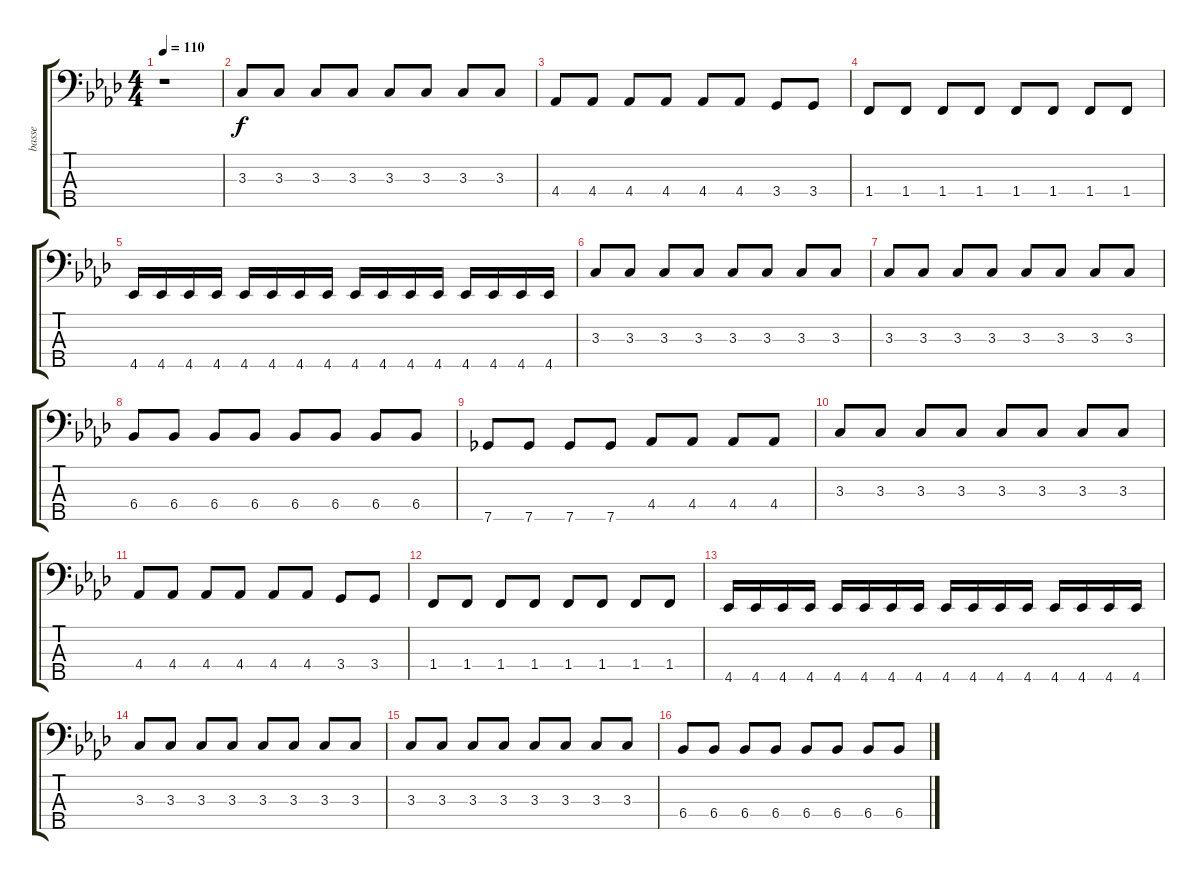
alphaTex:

\track ("basse" "basse") {instrument electricbasspick}
\staff {score tabs}
\tuning (G2 D2 A1 E1 B0) {hide}
\ts (4 4)
\tempo 110
\clef f4
\ks fminor
r.1{dy f} |
3.3.8 3.3.8 3.3.8 3.3.8 3.3.8 3.3.8 3.3.8 3.3.8 |
4.4.8 4.4.8 4.4.8 4.4.8 4.4.8 4.4.8 3.4.8 3.4.8 |
1.4.8 1.4.8 1.4.8 1.4.8 1.4.8 1.4.8 1.4.8 1.4.8 |
4.5.16 4.5.16 4.5.16 4.5.16 4.5.16 4.5.16 4.5.16 4.5.16 4.5.16 4.5.16 4.5.16 4.5.16 4.5.16 4.5.16 4.5.16 4.5.16 |
3.3.8 3.3.8 3.3.8 3.3.8 3.3.8 3.3.8 3.3.8 3.3.8 |
3.3.8 3.3.8 3.3.8 3.3.8 3.3.8 3.3.8 3.3.8 3.3.8 |
6.4.8 6.4.8 6.4.8 6.4.8 6.4.8 6.4.8 6.4.8 6.4.8 |
7.5.8 7.5.8 7.5.8 7.5.8 4.4.8 4.4.8 4.4.8 4.4.8 |
3.3.8 3.3.8 3.3.8 3.3.8 3.3.8 3.3.8 3.3.8 3.3.8 |
4.4.8 4.4.8 4.4.8 4.4.8 4.4.8 4.4.8 3.4.8 3.4.8 |
1.4.8 1.4.8 1.4.8 1.4.8 1.4.8 1.4.8 1.4.8 1.4.8 |
4.5.16 4.5.16 4.5.16 4.5.16 4.5.16 4.5.16 4.5.16 4.5.16 4.5.16 4.5.16 4.5.16 4.5.16 4.5.16 4.5.16 4.5.16 4.5.16 |
3.3.8 3.3.8 3.3.8 3.3.8 3.3.8 3.3.8 3.3.8 3.3.8 |
3.3.8 3.3.8 3.3.8 3.3.8 3.3.8 3.3.8 3.3.8 3.3.8 |
6.4.8 6.4.8 6.4.8 6.4.8 6.4.8 6.4.8 6.4.8 6.4.8
